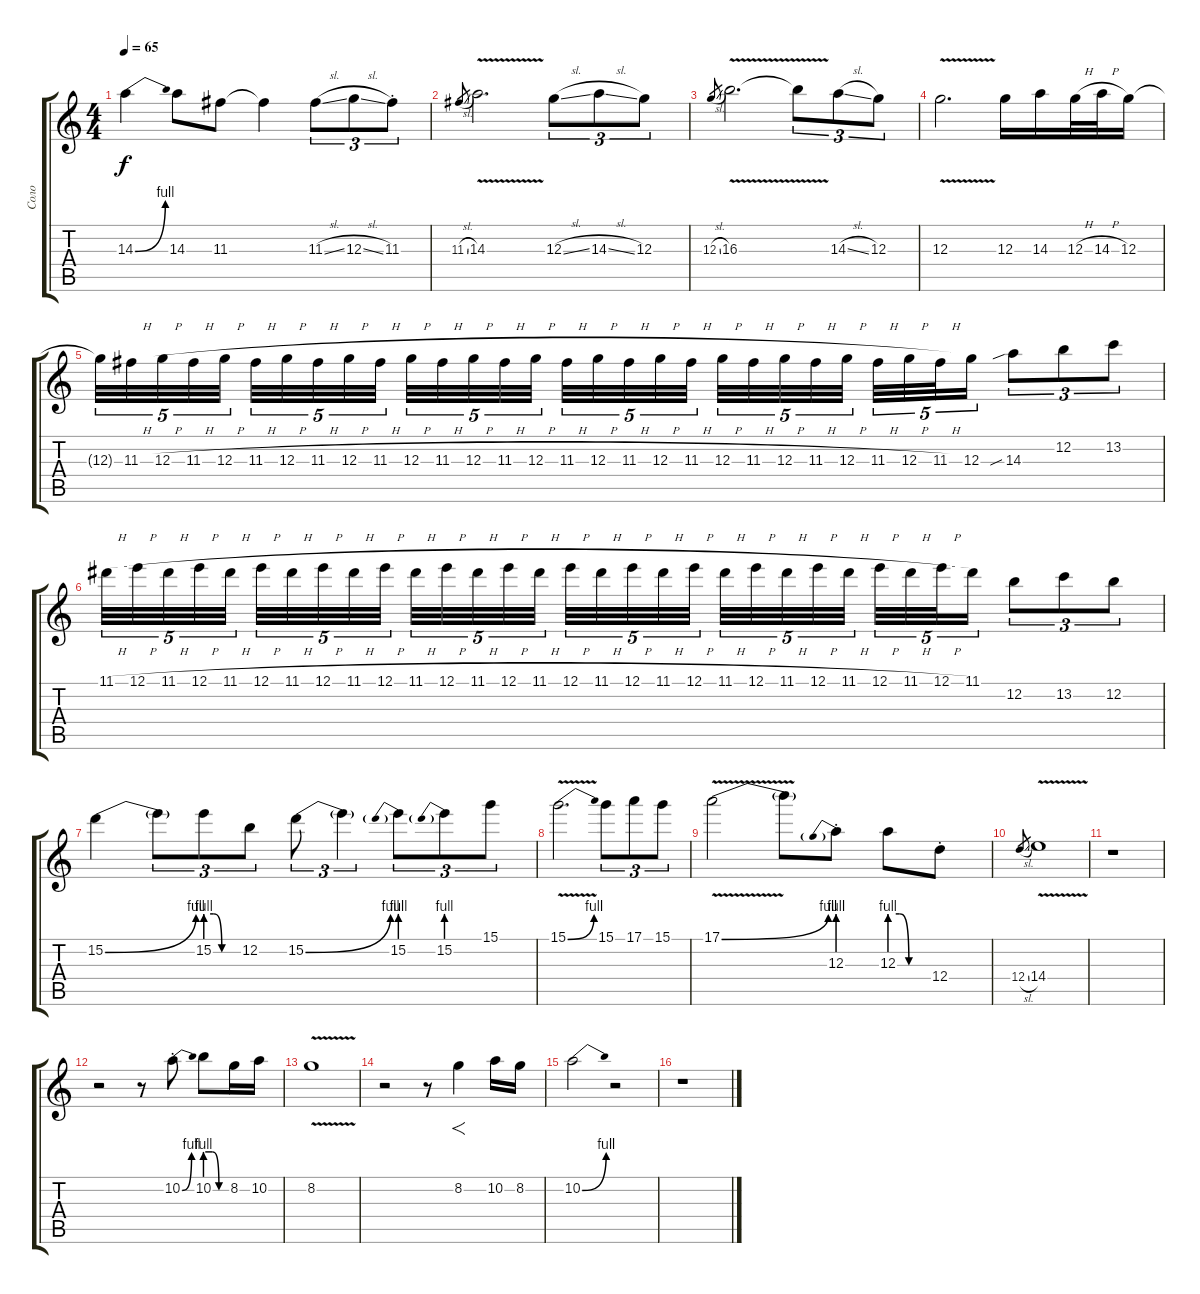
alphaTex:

\track ("Соло" "Соло") {instrument distortionguitar}
\staff {score tabs}
\tuning (E4 B3 G3 D3 A2 E2) {hide}
\ts (4 4)
\tempo 65
\clef g2
\ks c
14.3{be (bend 0 0 60 4)}.4{dy f} 14.3.8 11.3.8 11.3{t}.4 11.3{sl}.8{tu (3 2)} 12.3{sl}.8{tu (3 2)} 11.3{st}.8{tu (3 2)} |
11.3{sl}.8{gr} 14.3{v}.2{d} 12.3{sl}.8{tu (3 2)} 14.3{sl}.8{tu (3 2)} 12.3.8{tu (3 2)} |
12.3{sl}.8{gr} 16.3{v}.2{d} 16.3{t}.8{tu (3 2)} 14.3{sl}.8{tu (3 2)} 12.3.8{tu (3 2)} |
12.3{v}.2{d} 12.3.16 14.3.16 12.3{h}.32 14.3{h}.32 12.3.16 |
12.3{t}.32{tu (5 4)} 11.3{h}.32{tu (5 4)} 12.3{h}.32{tu (5 4)} 11.3{h}.32{tu (5 4)} 12.3{h}.32{tu (5 4) beam splitsecondary} 11.3{h}.32{tu (5 4)} 12.3{h}.32{tu (5 4)} 11.3{h}.32{tu (5 4)} 12.3{h}.32{tu (5 4)} 11.3{h}.32{tu (5 4)} 12.3{h}.32{tu (5 4)} 11.3{h}.32{tu (5 4)} 12.3{h}.32{tu (5 4)} 11.3{h}.32{tu (5 4)} 12.3{h}.32{tu (5 4) beam splitsecondary} 11.3{h}.32{tu (5 4)} 12.3{h}.32{tu (5 4)} 11.3{h}.32{tu (5 4)} 12.3{h}.32{tu (5 4)} 11.3{h}.32{tu (5 4)} 12.3{h}.32{tu (5 4)} 11.3{h}.32{tu (5 4)} 12.3{h}.32{tu (5 4)} 11.3{h}.32{tu (5 4)} 12.3{h}.32{tu (5 4) beam splitsecondary} 11.3{h}.32{tu (5 4)} 12.3{h}.32{tu (5 4)} 11.3{h}.32{tu (5 4)} 12.3.16{tu (5 4)} 14.3{sib}.8{tu (3 2)} 12.2.8{tu (3 2)} 13.2.8{tu (3 2)} |
11.1{h}.32{tu (5 4)} 12.1{h}.32{tu (5 4)} 11.1{h}.32{tu (5 4)} 12.1{h}.32{tu (5 4)} 11.1{h}.32{tu (5 4) beam splitsecondary} 12.1{h}.32{tu (5 4)} 11.1{h}.32{tu (5 4)} 12.1{h}.32{tu (5 4)} 11.1{h}.32{tu (5 4)} 12.1{h}.32{tu (5 4)} 11.1{h}.32{tu (5 4)} 12.1{h}.32{tu (5 4)} 11.1{h}.32{tu (5 4)} 12.1{h}.32{tu (5 4)} 11.1{h}.32{tu (5 4) beam splitsecondary} 12.1{h}.32{tu (5 4)} 11.1{h}.32{tu (5 4)} 12.1{h}.32{tu (5 4)} 11.1{h}.32{tu (5 4)} 12.1{h}.32{tu (5 4)} 11.1{h}.32{tu (5 4)} 12.1{h}.32{tu (5 4)} 11.1{h}.32{tu (5 4)} 12.1{h}.32{tu (5 4)} 11.1{h}.32{tu (5 4) beam splitsecondary} 12.1{h}.32{tu (5 4)} 11.1{h}.32{tu (5 4)} 12.1{h}.32{tu (5 4)} 11.1.16{tu (5 4)} 12.2.8{tu (3 2)} 13.2.8{tu (3 2)} 12.2.8{tu (3 2)} |
15.2{be (bend 0 0 60 4)}.4 15.2{t}.8{tu (3 2)} 15.2{be (custom 0 4 15 4 30 0 45 0 60 0)}.8{tu (3 2)} 12.2.8{tu (3 2)} 15.2{be (bend 0 0 60 4)}.8{tu (3 2)} 15.2{t}.4{tu (3 2)} 15.2{be (prebend 0 4 60 4)}.8{tu (3 2)} 15.2{be (prebend 0 4 60 4)}.8{tu (3 2)} 15.1.8{tu (3 2)} |
15.1{be (bend 0 0 60 4) v}.2{d} 15.1.8{tu (3 2)} 17.1.8{tu (3 2)} 15.1.8{tu (3 2)} |
17.1{be (bend 0 0 60 4) v}.2 17.1{t}.8 12.3{be (prebend 0 4 60 4) st}.8 12.3{be (custom 0 4 15 4 30 0 60 0)}.8 12.4{st}.8 |
12.4{sl}.8{gr} 14.4{v}.1 |
r.1 |
r.2 r.8 10.2{be (bend 0 0 60 4) st}.8 10.2{be (custom 0 4 20 4 39 0 46 0 60 0)}.8 8.2.16 10.2.16 |
8.2{v}.1 |
r.2 r.8 8.2.4{f} 10.2.16 8.2.16 |
10.2{be (bend 0 0 60 4)}.2 r.2 |
r.1
